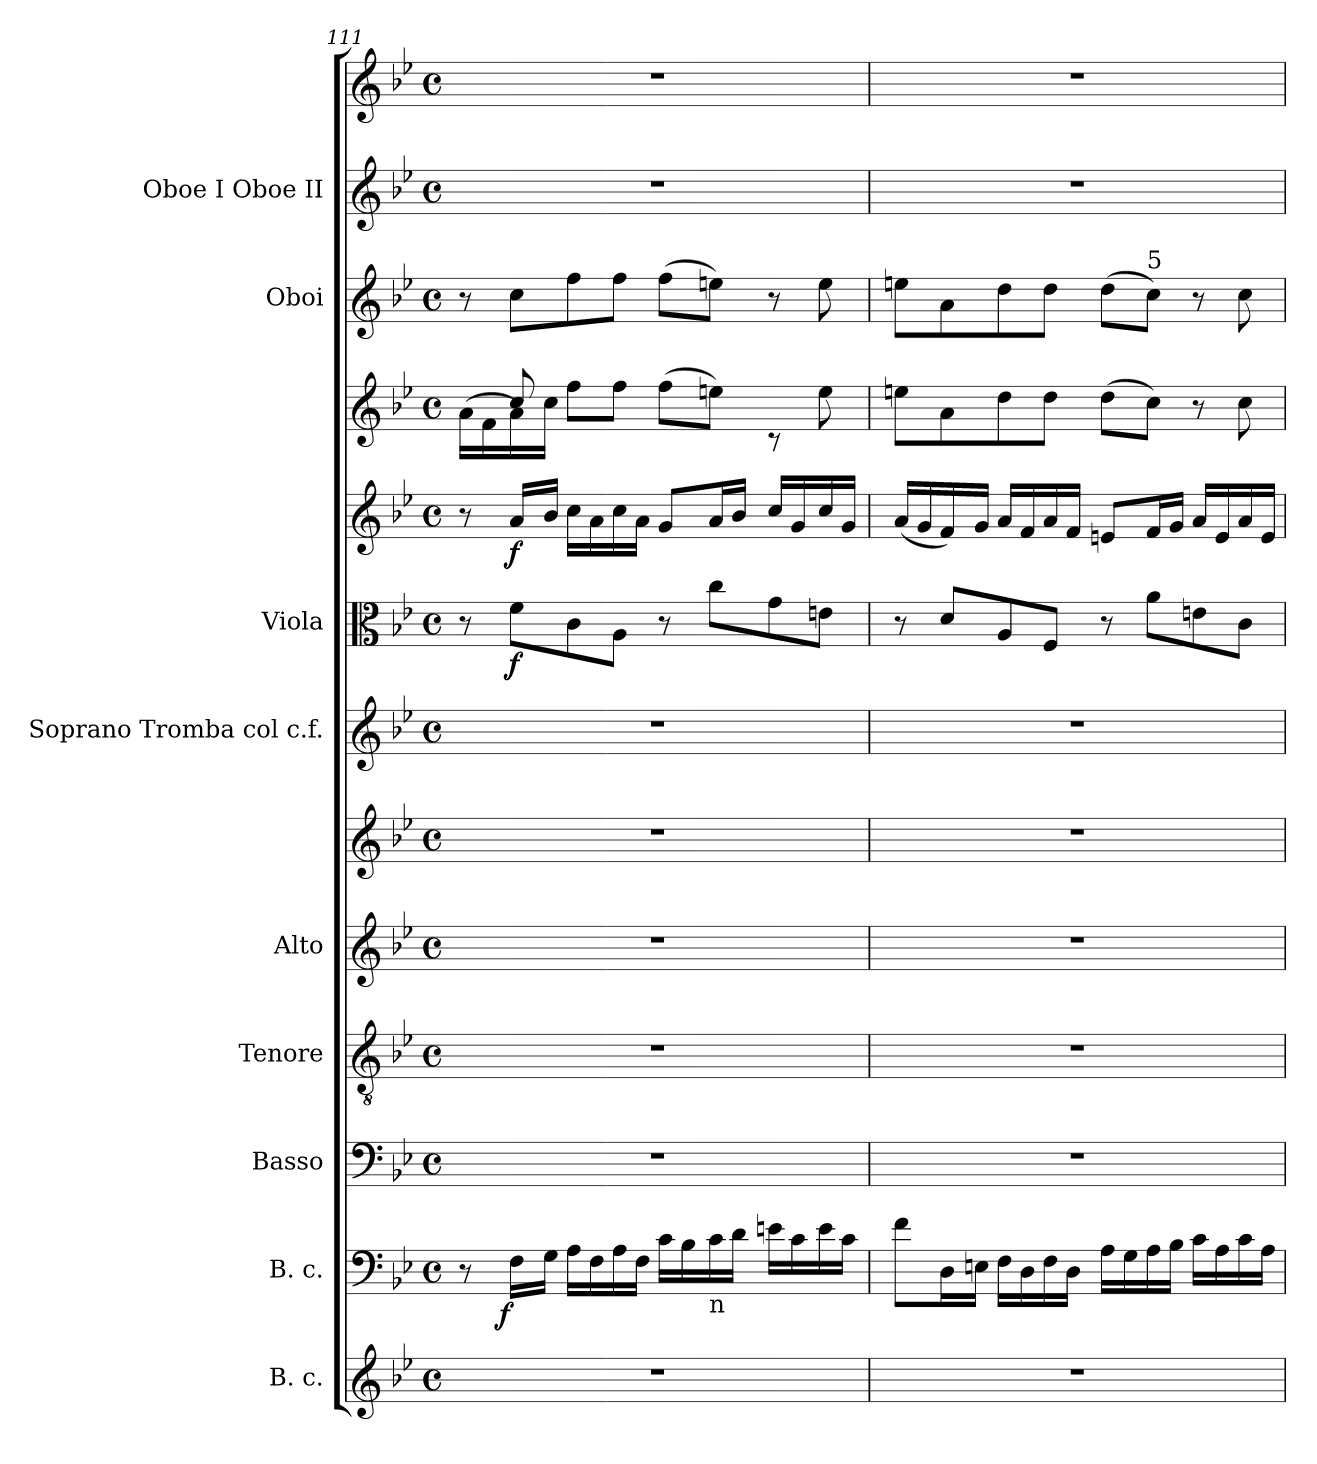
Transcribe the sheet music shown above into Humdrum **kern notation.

**kern	**kern	**dynam	**kern	**kern	**kern	**kern	**kern	**kern	**dynam	**kern	**dynam	**kern	**kern	**kern	**kern
*part12	*part11	*part11	*part10	*part9	*part8	*part7	*part6	*part5	*part5	*part4	*part4	*part3	*part2	*part1	*part1
*staff13	*staff12	*staff12	*staff11	*staff10	*staff9	*staff8	*staff7	*staff6	*staff6	*staff5	*staff5	*staff4	*staff3	*staff2	*staff1
*I"B. c.	*I"B. c.	*	*I"Basso	*I"Tenore	*I"Alto	*	*I"Soprano Tromba col c.f.	*I"Viola	*	*	*	*	*I"Oboi	*I"Oboe I Oboe II	*
*	*I'B. c.	*	*I'Basso	*I'Tenore	*I'Alto	*	*I'Soprano	*I'Viola	*	*	*	*	*	*I'Ob	*
!!LO:LB:g=z
*clefG2	*clefF4	*	*clefF4	*clefGv2	*clefG2	*clefG2	*clefG2	*clefC3	*	*clefG2	*	*clefG2	*clefG2	*clefG2	*clefG2
*k[b-e-]	*k[b-e-]	*	*k[b-e-]	*k[b-e-]	*k[b-e-]	*k[b-e-]	*k[b-e-]	*k[b-e-]	*	*k[b-e-]	*	*k[b-e-]	*k[b-e-]	*k[b-e-]	*k[b-e-]
*B-:	*B-:	*	*B-:	*B-:	*B-:	*B-:	*B-:	*B-:	*	*B-:	*	*B-:	*B-:	*B-:	*B-:
*M4/4	*M4/4	*	*M4/4	*M4/4	*M4/4	*M4/4	*M4/4	*M4/4	*	*M4/4	*	*M4/4	*M4/4	*M4/4	*M4/4
*met(c)	*met(c)	*	*met(c)	*met(c)	*met(c)	*met(c)	*met(c)	*met(c)	*	*met(c)	*	*met(c)	*met(c)	*met(c)	*met(c)
=111	=111	=111	=111	=111	=111	=111	=111	=111	=111	=111	=111	=111	=111	=111	=111
*	*^	*	*	*	*	*	*	*	*	*	*	*^	*	*	*
1r	8r	16..ryy	.	1r	1r	1r	1r	1r	8r	.	8r	.	8ryy	(<16a\LL	8r	1r	1r
.	.	.	.	.	.	.	.	.	.	.	.	.	.	16f\	.	.	.
!	!	!	!LO:DY:b	!	!	!	!	!	!	!	!	!	!	!	!	!	!
.	.	2ryy	f	.	.	.	.	.	.	.	.	.	.	.	.	.	.
!	!	!	!	!	!	!	!	!	!	!LO:DY:b	!	!LO:DY:b	!	!	!	!	!
.	16F\LL	.	.	.	.	.	.	.	8f\L	f	16a/LL	f	8cc/	16a\)	8cc\L	.	.
.	16G\JJ	.	.	.	.	.	.	.	.	.	16b-/JJ	.	.	16cc\JJ	.	.	.
.	16A>\LL	.	.	.	.	.	.	.	8c\	.	16cc\LL	.	2.ryy	8ff\L	8ff\	.	.
.	16F\	.	.	.	.	.	.	.	.	.	16a\	.	.	.	.	.	.
.	16A\	.	.	.	.	.	.	.	8A\J	.	16cc\	.	.	8ff\J	8ff\J	.	.
.	16F\JJ	.	.	.	.	.	.	.	.	.	16a\JJ	.	.	.	.	.	.
.	16c>\LL	.	.	.	.	.	.	.	8r	.	8g/L	.	.	(>8ff\L	(>8ff\L	.	.
.	16B-\	.	.	.	.	.	.	.	.	.	.	.	.	.	.	.	.
.	.	4ryy	.	.	.	.	.	.	.	.	.	.	.	.	.	.	.
!	!LO:TX:b:t=n	!	!	!	!	!	!	!	!	!	!	!	!	!	!	!	!
.	16c\	.	.	.	.	.	.	.	8cc\L	.	16a/L	.	.	8een\J)	8een\J)	.	.
.	16d\JJ	.	.	.	.	.	.	.	.	.	16b-/JJ	.	.	.	.	.	.
.	16en>\LL	.	.	.	.	.	.	.	8g\	.	16cc/LL	.	.	8rc	8r	.	.
.	16c\	.	.	.	.	.	.	.	.	.	16g/	.	.	.	.	.	.
.	.	8ryy	.	.	.	.	.	.	.	.	.	.	.	.	.	.	.
.	16e\	.	.	.	.	.	.	.	8en\J	.	16cc/	.	.	8ee\	8ee\	.	.
.	16c\JJ	.	.	.	.	.	.	.	.	.	16g/JJ	.	.	.	.	.	.
.	.	64ryy	.	.	.	.	.	.	.	.	.	.	.	.	.	.	.
*	*v	*v	*	*	*	*	*	*	*	*	*	*	*v	*v	*	*	*
=112	=112	=112	=112	=112	=112	=112	=112	=112	=112	=112	=112	=112	=112	=112	=112
1r	8f\L	.	1r	1r	1r	1r	1r	8r	.	(<16a/LL	.	8een\L	8een\L	1r	1r
.	.	.	.	.	.	.	.	.	.	16g/	.	.	.	.	.
.	16D\L	.	.	.	.	.	.	8d/L	.	16f/)	.	8a\	8a\	.	.
.	16En\JJ	.	.	.	.	.	.	.	.	16g/JJ	.	.	.	.	.
.	16F>\LL	.	.	.	.	.	.	8A/	.	16a/LL	.	8dd\	8dd\	.	.
.	16D\	.	.	.	.	.	.	.	.	16f/	.	.	.	.	.
.	16F\	.	.	.	.	.	.	8F/J	.	16a/	.	8dd\J	8dd\J	.	.
.	16D\JJ	.	.	.	.	.	.	.	.	16f/JJ	.	.	.	.	.
.	16A>\LL	.	.	.	.	.	.	8r	.	8en/L	.	(>8dd\L	(>8dd\L	.	.
.	16G\	.	.	.	.	.	.	.	.	.	.	.	.	.	.
!	!	!	!	!	!	!	!	!	!	!	!	!	!LO:TX:a:t=5	!	!
.	16A>\	.	.	.	.	.	.	8a\L	.	16f/L	.	8cc\J)	8cc\J)	.	.
.	16B-\JJ	.	.	.	.	.	.	.	.	16g/JJ	.	.	.	.	.
.	16c>\LL	.	.	.	.	.	.	8en\	.	16a/LL	.	8r	8r	.	.
.	16A\	.	.	.	.	.	.	.	.	16e/	.	.	.	.	.
.	16c\	.	.	.	.	.	.	8c\J	.	16a/	.	8cc\	8cc\	.	.
.	16A\JJ	.	.	.	.	.	.	.	.	16e/JJ	.	.	.	.	.
=	=	=	=	=	=	=	=	=	=	=	=	=	=	=	=
*-	*-	*-	*-	*-	*-	*-	*-	*-	*-	*-	*-	*-	*-	*-	*-
